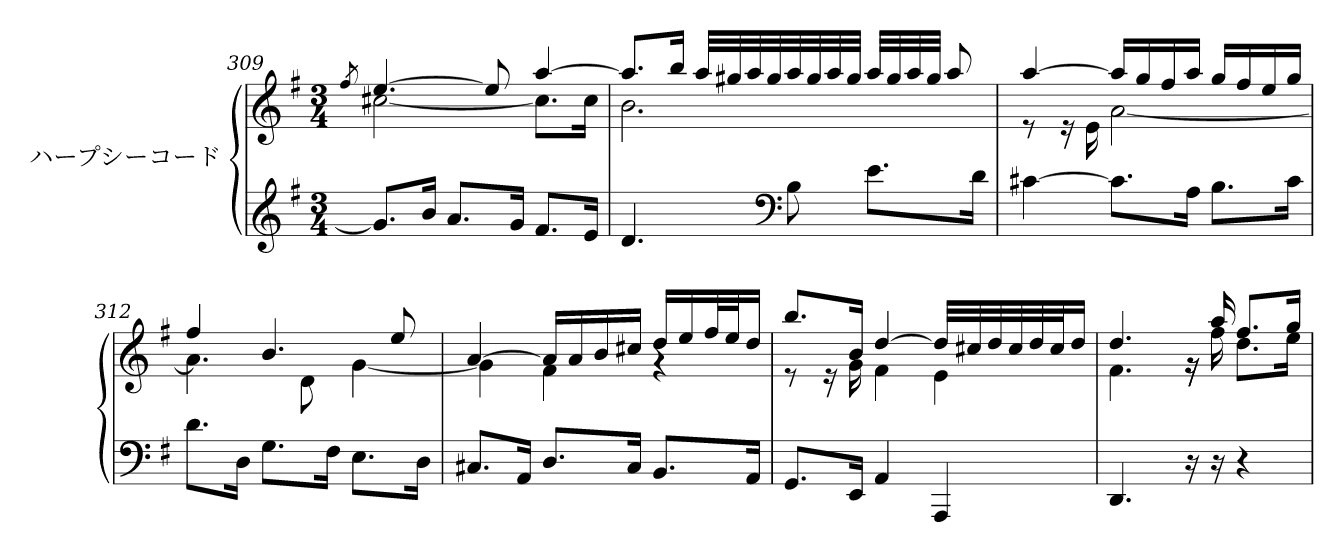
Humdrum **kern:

**kern	**kern
*part1	*part1
*staff2	*staff1
*I"ハープシーコード	*
*clefG2	*clefG2
*k[f#]	*k[f#]
*M3/4	*M3/4
=309	=309
.	8qff#/
*	*^
8.g/L]	[4.ee/	[2cc#X\
16b/Jk	.	.
8.a/L	.	.
.	8ee/]	.
16g/Jk	.	.
8.f#/L	[4aa/	8.cc#\L]
16e/Jk	.	16cc#\Jk
!!LO:PB:g=z	!!
=310	=310	=310
4.d/	8.aa/L]	2.b\
.	16bb/Jk	.
.	32aa/LLL	.
.	32gg#X/	.
.	32aa/	.
.	32gg#/	.
*clefF4	*	*
8B\	32aa/	.
.	32gg#/	.
.	32aa/	.
.	32gg#/JJJ	.
8.e\L	32aa/LLL	.
.	32gg#/	.
.	32aa/	.
.	32gg#/JJJ	.
.	8aa/	.
16d\Jk	.	.
=311	=311	=311
[4c#X\	[4aa/	8r
.	.	16r
.	.	16e\
8.c#\L]	16aa/LL]	[2a\
.	16gg/	.
.	16ff#/	.
16A\Jk	16aa/JJ	.
8.B\L	16gg/LL	.
.	16ff#/	.
.	16ee/	.
16c#\Jk	16gg/JJ	.
=312	=312	=312
8.d\L	4ff#/	4.a\]
16D\Jk	.	.
8.G\L	4.b/	.
.	.	8d\
16F#\Jk	.	.
8.E\L	.	[4g\
.	8ee/	.
16D\Jk	.	.
!!LO:LB:g=z	!!
=313	=313	=313
8.C#X/L	[4a/	4g\]
16AA/Jk	.	.
8.D/L	16a/LL]	4f#\
.	16a/	.
.	16b/	.
16C#/Jk	16cc#X/JJ	.
8.BB/L	16dd/LL	4rg
.	16ee/	.
.	32ff#/L	.
.	32ee/J	.
16AA/Jk	16dd/JJ	.
=314	=314	=314
8.GG/L	8.bb/L	8r
.	.	16r
16EE/Jk	16b/Jk	16g\
4AA/	[4dd/	4f#\
4AAA/	32dd/LLL]	4e\
.	32cc#X/	.
.	32dd/	.
.	32cc#/	.
.	32dd/	.
.	32cc#/J	.
.	16dd/JJ	.
=315	=315	=315
4.DD/	4.dd/	4.f#\
16r	16rg	16r
16r	16aa/	16ff#\
4r	8.ff#/L	8.dd\L
.	16gg/Jk	16ee\Jk
*	*v	*v
=	=
*-	*-
